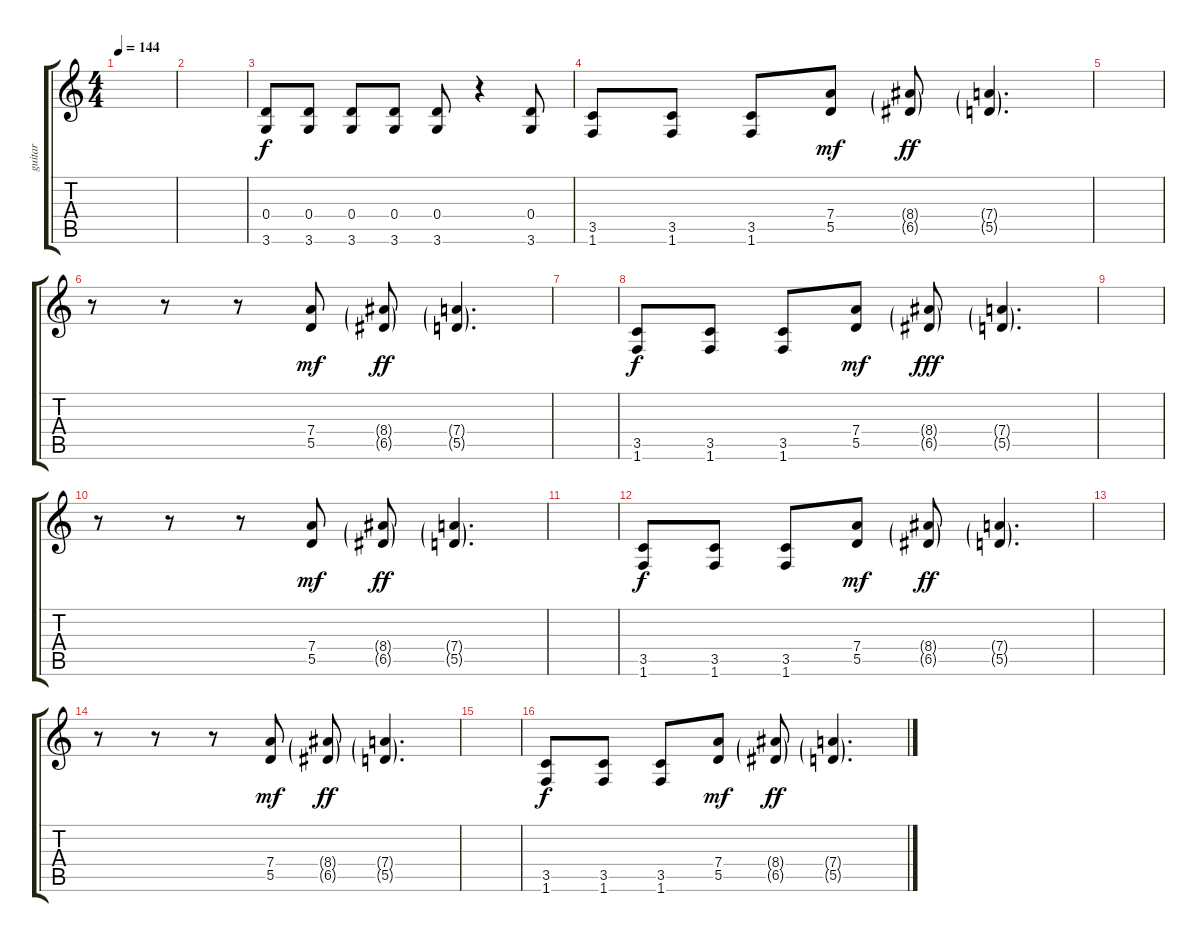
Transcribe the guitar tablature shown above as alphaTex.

\track ("guitar" "guitar") {instrument acousticguitarsteel}
\staff {score tabs}
\tuning (E4 B3 G3 D3 A2 E2) {hide}
\ts (4 4)
\tempo 144
\clef g2
\ks c
|
|
(0.4 3.6).8{volume 14} (0.4 3.6).8 (0.4 3.6).8 (0.4 3.6).8 (0.4 3.6).8 r.4 (0.4 3.6).8 |
(3.5 1.6).8 (3.5 1.6).8 (3.5 1.6).8 (7.4 5.5).8{dy mf} (8.4{g} 6.5{g}).8{dy ff} (7.4{g} 5.5{g}).4{d} |
|
r.8 r.8 r.8 (7.4 5.5).8{dy mf} (8.4{g} 6.5{g}).8{dy ff} (7.4{g} 5.5{g}).4{d} |
|
(3.5 1.6).8{dy f} (3.5 1.6).8 (3.5 1.6).8 (7.4 5.5).8{dy mf} (8.4{g} 6.5{g}).8{dy fff} (7.4{g} 5.5{g}).4{d} |
|
r.8 r.8 r.8 (7.4 5.5).8{dy mf} (8.4{g} 6.5{g}).8{dy ff} (7.4{g} 5.5{g}).4{d} |
|
(3.5 1.6).8{dy f} (3.5 1.6).8 (3.5 1.6).8 (7.4 5.5).8{dy mf} (8.4{g} 6.5{g}).8{dy ff} (7.4{g} 5.5{g}).4{d} |
|
r.8 r.8 r.8 (7.4 5.5).8{dy mf} (8.4{g} 6.5{g}).8{dy ff} (7.4{g} 5.5{g}).4{d} |
|
(3.5 1.6).8{dy f} (3.5 1.6).8 (3.5 1.6).8 (7.4 5.5).8{dy mf} (8.4{g} 6.5{g}).8{dy ff} (7.4{g} 5.5{g}).4{d}
